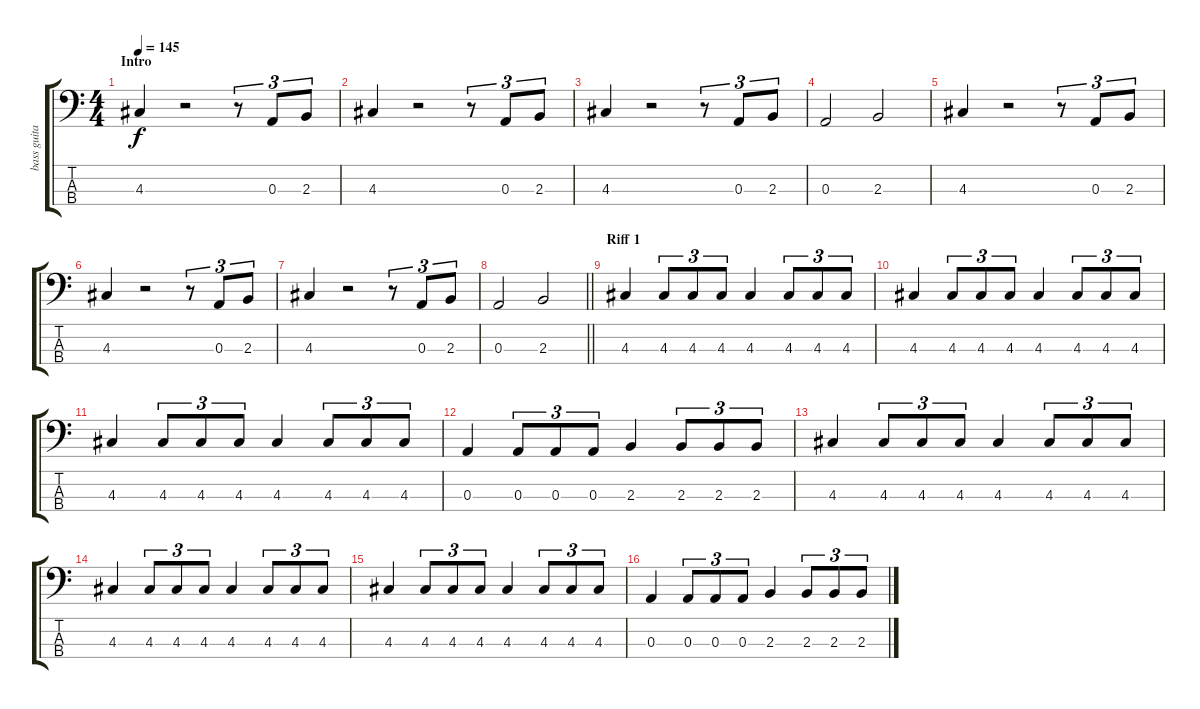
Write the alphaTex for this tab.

\track ("bass guitar" "bass guita") {instrument electricbasspick}
\staff {score tabs}
\tuning (G2 D2 A1 E1) {hide}
\ts (4 4)
\section ("" "Intro")
\tempo 145
\clef f4
\ks c
4.3.4{dy f instrument electricbasspick} r.2 r.8{tu (3 2)} 0.3.8{tu (3 2)} 2.3.8{tu (3 2)} |
4.3.4 r.2 r.8{tu (3 2)} 0.3.8{tu (3 2)} 2.3.8{tu (3 2)} |
4.3.4 r.2 r.8{tu (3 2)} 0.3.8{tu (3 2)} 2.3.8{tu (3 2)} |
0.3.2 2.3.2 |
4.3.4 r.2 r.8{tu (3 2)} 0.3.8{tu (3 2)} 2.3.8{tu (3 2)} |
4.3.4 r.2 r.8{tu (3 2)} 0.3.8{tu (3 2)} 2.3.8{tu (3 2)} |
4.3.4 r.2 r.8{tu (3 2)} 0.3.8{tu (3 2)} 2.3.8{tu (3 2)} |
\barLineRight lightlight
0.3.2 2.3.2 |
\section ("" "Riff 1")
4.3.4 4.3.8{tu (3 2)} 4.3.8{tu (3 2)} 4.3.8{tu (3 2)} 4.3.4 4.3.8{tu (3 2)} 4.3.8{tu (3 2)} 4.3.8{tu (3 2)} |
4.3.4 4.3.8{tu (3 2)} 4.3.8{tu (3 2)} 4.3.8{tu (3 2)} 4.3.4 4.3.8{tu (3 2)} 4.3.8{tu (3 2)} 4.3.8{tu (3 2)} |
4.3.4 4.3.8{tu (3 2)} 4.3.8{tu (3 2)} 4.3.8{tu (3 2)} 4.3.4 4.3.8{tu (3 2)} 4.3.8{tu (3 2)} 4.3.8{tu (3 2)} |
0.3.4 0.3.8{tu (3 2)} 0.3.8{tu (3 2)} 0.3.8{tu (3 2)} 2.3.4 2.3.8{tu (3 2)} 2.3.8{tu (3 2)} 2.3.8{tu (3 2)} |
4.3.4 4.3.8{tu (3 2)} 4.3.8{tu (3 2)} 4.3.8{tu (3 2)} 4.3.4 4.3.8{tu (3 2)} 4.3.8{tu (3 2)} 4.3.8{tu (3 2)} |
4.3.4 4.3.8{tu (3 2)} 4.3.8{tu (3 2)} 4.3.8{tu (3 2)} 4.3.4 4.3.8{tu (3 2)} 4.3.8{tu (3 2)} 4.3.8{tu (3 2)} |
4.3.4 4.3.8{tu (3 2)} 4.3.8{tu (3 2)} 4.3.8{tu (3 2)} 4.3.4 4.3.8{tu (3 2)} 4.3.8{tu (3 2)} 4.3.8{tu (3 2)} |
0.3.4 0.3.8{tu (3 2)} 0.3.8{tu (3 2)} 0.3.8{tu (3 2)} 2.3.4 2.3.8{tu (3 2)} 2.3.8{tu (3 2)} 2.3.8{tu (3 2)}
